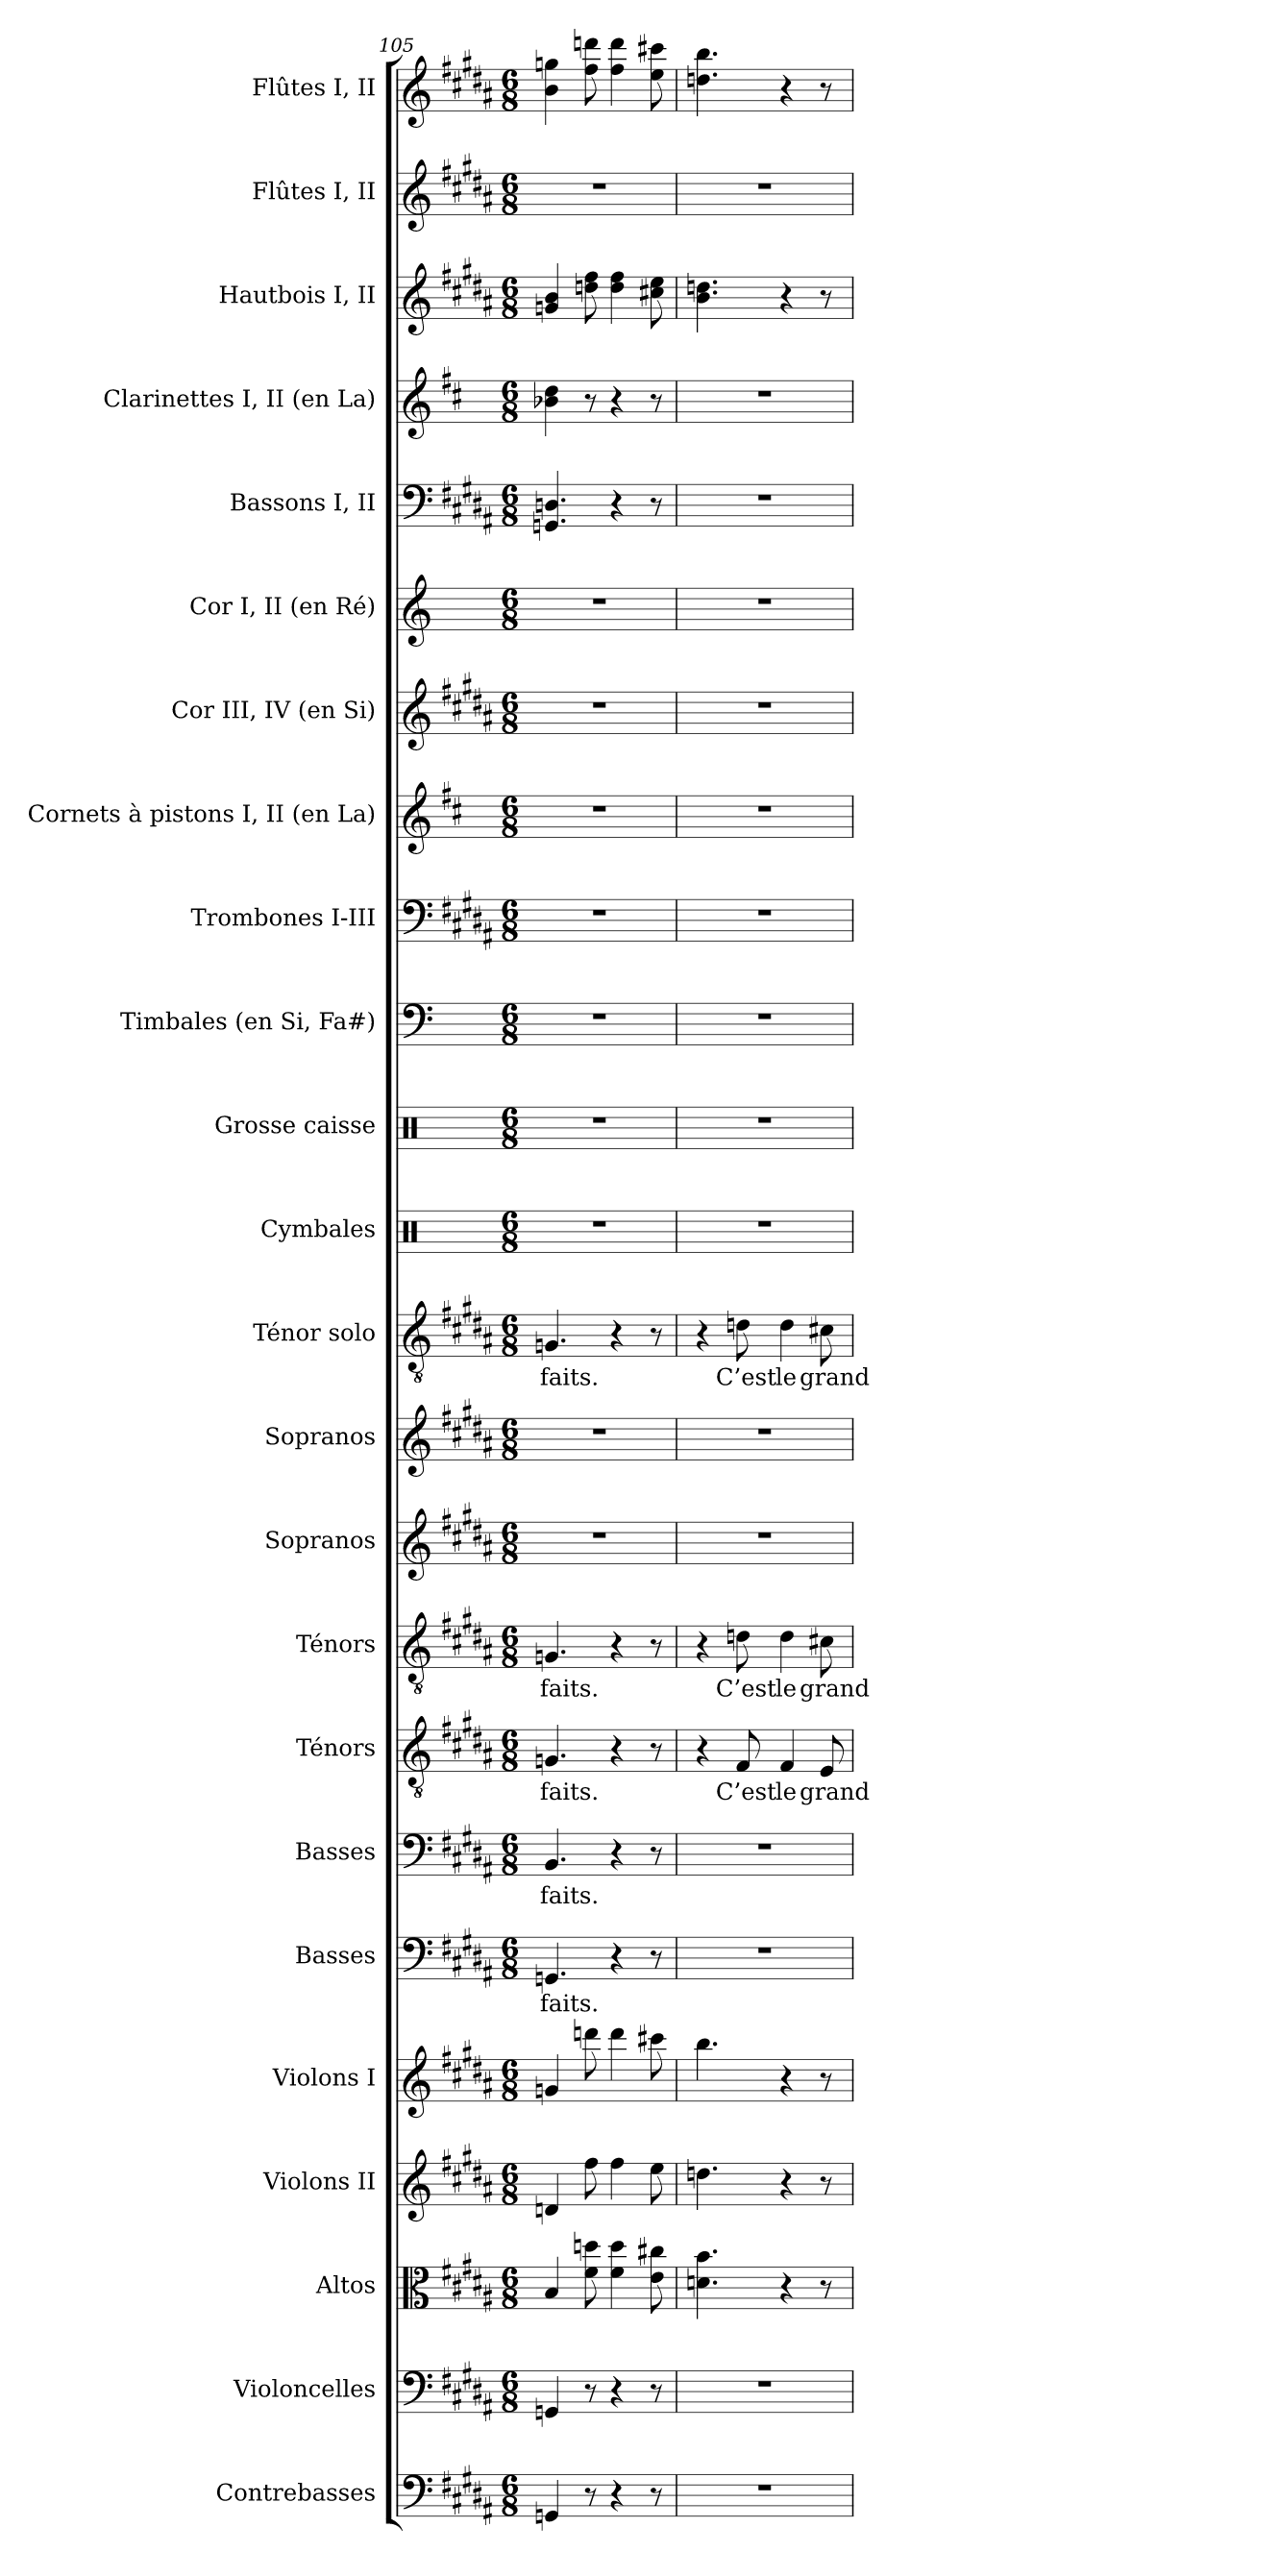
**kern	**kern	**kern	**kern	**kern	**kern	**text	**kern	**text	**kern	**text	**kern	**text	**kern	**kern	**kern	**text	**kern	**kern	**kern	**kern	**kern	**kern	**kern	**kern	**kern	**kern	**kern	**kern
*part24	*part23	*part22	*part21	*part20	*part19	*part19	*part18	*part18	*part17	*part17	*part16	*part16	*part15	*part14	*part13	*part13	*part12	*part11	*part10	*part9	*part8	*part7	*part6	*part5	*part4	*part3	*part2	*part1
*staff24	*staff23	*staff22	*staff21	*staff20	*staff19	*staff19	*staff18	*staff18	*staff17	*staff17	*staff16	*staff16	*staff15	*staff14	*staff13	*staff13	*staff12	*staff11	*staff10	*staff9	*staff8	*staff7	*staff6	*staff5	*staff4	*staff3	*staff2	*staff1
*I"Contrebasses	*I"Violoncelles	*I"Altos	*I"Violons II	*I"Violons I	*I"Basses	*	*I"Basses	*	*I"Ténors	*	*I"Ténors	*	*I"Sopranos	*I"Sopranos	*I"Ténor solo	*	*I"Cymbales	*I"Grosse caisse	*I"Timbales (en Si, Fa#)	*I"Trombones I-III	*I"Cornets à pistons I, II (en La)	*I"Cor III, IV (en Si)	*I"Cor I, II (en Ré)	*I"Bassons I, II	*I"Clarinettes I, II (en La)	*I"Hautbois I, II	*I"Flûtes I, II	*I"Flûtes I, II
*I'Cb.	*I'Vlles	*I'Altos	*I'Vns II	*I'Vns I	*I'Basses	*	*I'Basses	*	*I'Tén.	*	*I'Tén.	*	*I'Sopr.	*I'Sopr.	*I'Tén. solo	*	*I'Cym.	*I'G. c.	*I'Timb.	*I'Trb.	*I'C.à p. (La)	*I'Cor (Si)	*I'Cor (Ré)	*I'Bns	*I'Cl. (La)	*I'Hb.	*I'Fl.	*I'Fl.
!!LO:PB:g=z
*clefF4	*clefF4	*clefC3	*clefG2	*clefG2	*clefF4	*	*clefF4	*	*clefGv2	*	*clefGv2	*	*clefG2	*clefG2	*clefGv2	*	*clefX	*clefX	*clefF4	*clefF4	*clefG2	*clefG2	*clefG2	*clefF4	*clefG2	*clefG2	*clefG2	*clefG2
*ITrd7c12	*	*	*	*	*	*	*	*	*ITrd7c12	*	*ITrd7c12	*	*	*	*ITrd7c12	*	*	*	*	*	*ITrd2c3	*ITrd8c13	*ITrd6c10	*	*ITrd2c3	*	*	*
*k[f#c#g#d#a#]	*k[f#c#g#d#a#]	*k[f#c#g#d#a#]	*k[f#c#g#d#a#]	*k[f#c#g#d#a#]	*k[f#c#g#d#a#]	*	*k[f#c#g#d#a#]	*	*k[f#c#g#d#a#]	*	*k[f#c#g#d#a#]	*	*k[f#c#g#d#a#]	*k[f#c#g#d#a#]	*k[f#c#g#d#a#]	*	*k[]	*k[]	*k[]	*k[f#c#g#d#a#]	*k[f#c#g#d#a#]	*k[f#c#g#d#a#]	*k[f#c#]	*k[f#c#g#d#a#]	*k[f#c#g#d#a#]	*k[f#c#g#d#a#]	*k[f#c#g#d#a#]	*k[f#c#g#d#a#]
*B:	*B:	*B:	*B:	*B:	*B:	*	*B:	*	*B:	*	*B:	*	*B:	*B:	*B:	*	*C:	*C:	*C:	*B:	*B:	*B:	*D:	*B:	*B:	*B:	*B:	*B:
*M6/8	*M6/8	*M6/8	*M6/8	*M6/8	*M6/8	*	*M6/8	*	*M6/8	*	*M6/8	*	*M6/8	*M6/8	*M6/8	*	*M6/8	*M6/8	*M6/8	*M6/8	*M6/8	*M6/8	*M6/8	*M6/8	*M6/8	*M6/8	*M6/8	*M6/8
=105	=105	=105	=105	=105	=105	=105	=105	=105	=105	=105	=105	=105	=105	=105	=105	=105	=105	=105	=105	=105	=105	=105	=105	=105	=105	=105	=105	=105
!	!	!	!	!	!	!LO:LY:b:color=#000000	!	!	!	!	!	!	!	!	!	!	!	!	!	!	!	!	!	!	!	!	!	!
!	!	!	!	!	!	!	!	!LO:LY:b:color=#000000	!	!	!	!	!	!	!	!	!	!	!	!	!	!	!	!	!	!	!	!
!	!	!	!	!	!	!	!	!	!	!LO:LY:b:color=#000000	!	!	!	!	!	!	!	!	!	!	!	!	!	!	!	!	!	!
!	!	!	!	!	!	!	!	!	!	!	!	!LO:LY:b:color=#000000	!LO:N:vis=1	!LO:N:vis=1	!	!	!	!	!	!	!	!	!	!	!	!	!	!
!	!	!	!	!	!	!	!	!	!	!	!	!	!	!	!	!LO:LY:b:color=#000000	!LO:N:vis=1	!LO:N:vis=1	!LO:N:vis=1	!LO:N:vis=1	!LO:N:vis=1	!LO:N:vis=1	!LO:N:vis=1	!	!	!	!LO:N:vis=1	!
4GGGni/	4GGni/	4Bi/	4dni/	4gni/	4.GGni/	-faits.	4.BBi/	-faits.	4.GGni/	-faits.	4.GGni/	-faits.	2.r	2.r	4.GGni/	-faits.	2.r	2.r	2.r	2.r	2.r	2.r	2.r	4.GGni/ 4.Dni	4gni\ 4bi	4gni/ 4bi	2.r	4bi\ 4ggni
8r	8r	8f#i\ 8ddni	8ff#i\	8dddni\	.	.	.	.	.	.	.	.	.	.	.	.	.	.	.	.	.	.	.	.	8r	8ddni\ 8ff#i	.	8ff#i\ 8dddni
4r	4r	4f#i\ 4ddi	4ff#i\	4dddi\	4r	.	4r	.	4r	.	4r	.	.	.	4r	.	.	.	.	.	.	.	.	4r	4r	4ddi\ 4ff#i	.	4ff#i\ 4dddi
8r	8r	8ei\ 8cc#Xi	8eei\	8ccc#Xi\	8r	.	8r	.	8r	.	8r	.	.	.	8r	.	.	.	.	.	.	.	.	8r	8r	8cc#Xi\ 8eei	.	8eei\ 8ccc#Xi
=106	=106	=106	=106	=106	=106	=106	=106	=106	=106	=106	=106	=106	=106	=106	=106	=106	=106	=106	=106	=106	=106	=106	=106	=106	=106	=106	=106	=106
!LO:N:vis=1	!LO:N:vis=1	!	!	!	!LO:N:vis=1	!	!LO:N:vis=1	!	!	!	!	!	!LO:N:vis=1	!LO:N:vis=1	!	!	!LO:N:vis=1	!LO:N:vis=1	!LO:N:vis=1	!LO:N:vis=1	!LO:N:vis=1	!LO:N:vis=1	!LO:N:vis=1	!LO:N:vis=1	!LO:N:vis=1	!	!LO:N:vis=1	!
2.r	2.r	4.dni\ 4.bi	4.ddni\	4.bbi\	2.r	.	2.r	.	4r	.	4r	.	2.r	2.r	4r	.	2.r	2.r	2.r	2.r	2.r	2.r	2.r	2.r	2.r	4.bi\ 4.ddni	2.r	4.ddni\ 4.bbi
!	!	!	!	!	!	!	!	!	!	!LO:LY:b:color=#000000	!	!	!	!	!	!	!	!	!	!	!	!	!	!	!	!	!	!
!	!	!	!	!	!	!	!	!	!	!	!	!LO:LY:b:color=#000000	!	!	!	!	!	!	!	!	!	!	!	!	!	!	!	!
!	!	!	!	!	!	!	!	!	!	!	!	!	!	!	!	!LO:LY:b:color=#000000	!	!	!	!	!	!	!	!	!	!	!	!
.	.	.	.	.	.	.	.	.	8FF#i/	C’est	8Dni\	C’est	.	.	8Dni\	C’est	.	.	.	.	.	.	.	.	.	.	.	.
!	!	!	!	!	!	!	!	!	!	!LO:LY:b:color=#000000	!	!	!	!	!	!	!	!	!	!	!	!	!	!	!	!	!	!
!	!	!	!	!	!	!	!	!	!	!	!	!LO:LY:b:color=#000000	!	!	!	!	!	!	!	!	!	!	!	!	!	!	!	!
!	!	!	!	!	!	!	!	!	!	!	!	!	!	!	!	!LO:LY:b:color=#000000	!	!	!	!	!	!	!	!	!	!	!	!
.	.	4r	4r	4r	.	.	.	.	4FF#i/	le	4Di\	le	.	.	4Di\	le	.	.	.	.	.	.	.	.	.	4r	.	4r
!	!	!	!	!	!	!	!	!	!	!LO:LY:b:color=#000000	!	!	!	!	!	!	!	!	!	!	!	!	!	!	!	!	!	!
!	!	!	!	!	!	!	!	!	!	!	!	!LO:LY:b:color=#000000	!	!	!	!	!	!	!	!	!	!	!	!	!	!	!	!
!	!	!	!	!	!	!	!	!	!	!	!	!	!	!	!	!LO:LY:b:color=#000000	!	!	!	!	!	!	!	!	!	!	!	!
.	.	8r	8r	8r	.	.	.	.	8EEi/	grand	8C#Xi\	grand	.	.	8C#Xi\	grand	.	.	.	.	.	.	.	.	.	8r	.	8r
=	=	=	=	=	=	=	=	=	=	=	=	=	=	=	=	=	=	=	=	=	=	=	=	=	=	=	=	=
*-	*-	*-	*-	*-	*-	*-	*-	*-	*-	*-	*-	*-	*-	*-	*-	*-	*-	*-	*-	*-	*-	*-	*-	*-	*-	*-	*-	*-
